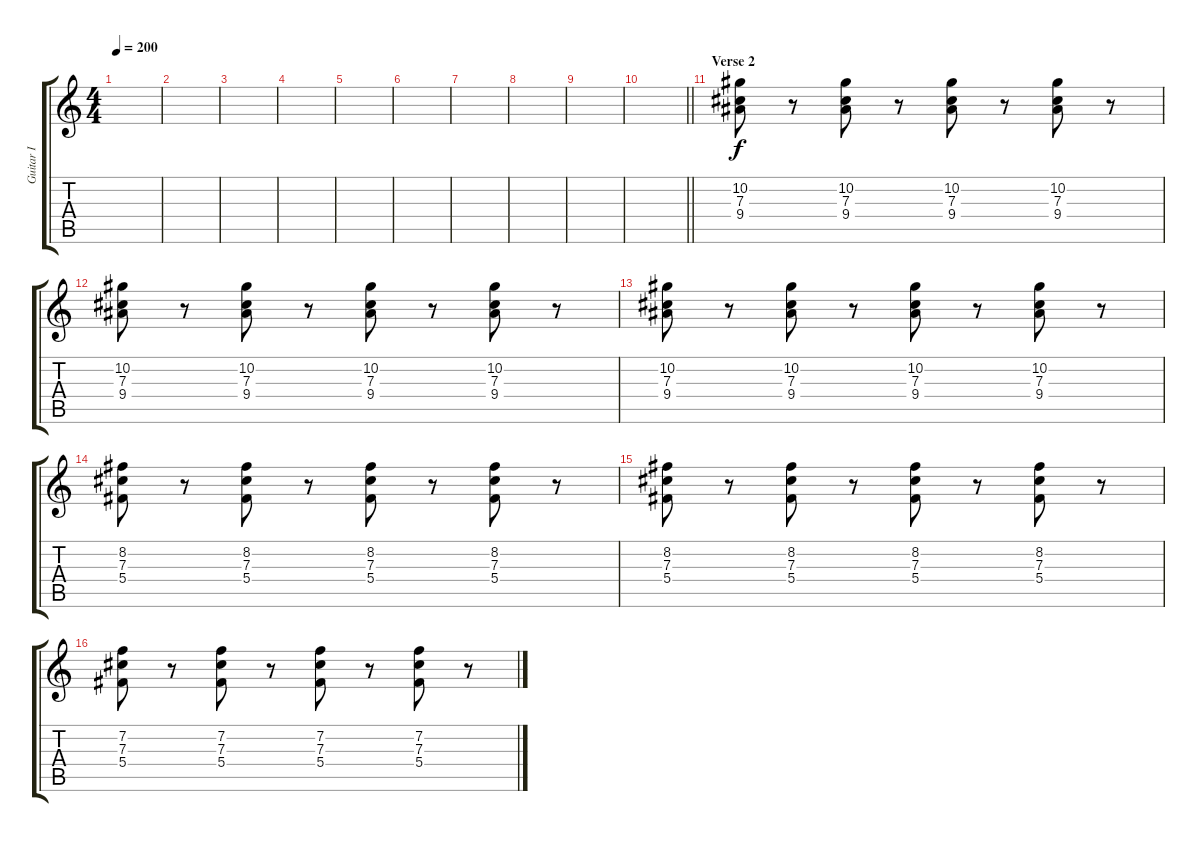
\track ("Guitar I" "Guitar I") {instrument overdrivenguitar}
\staff {score tabs}
\tuning (Eb4 Bb3 Gb3 Db3 Ab2 Db2) {hide}
\ts (4 4)
\tempo 200
\clef g2
\ks c
|
|
|
|
|
|
|
|
|
\barLineRight lightlight
|
\section ("" "Verse 2")
(10.2 7.3 9.4).8 r.8 (10.2 7.3 9.4).8 r.8 (10.2 7.3 9.4).8 r.8 (10.2 7.3 9.4).8 r.8 |
(10.2 7.3 9.4).8 r.8 (10.2 7.3 9.4).8 r.8 (10.2 7.3 9.4).8 r.8 (10.2 7.3 9.4).8 r.8 |
(10.2 7.3 9.4).8 r.8 (10.2 7.3 9.4).8 r.8 (10.2 7.3 9.4).8 r.8 (10.2 7.3 9.4).8 r.8 |
(8.2 7.3 5.4).8 r.8 (8.2 7.3 5.4).8 r.8 (8.2 7.3 5.4).8 r.8 (8.2 7.3 5.4).8 r.8 |
(8.2 7.3 5.4).8 r.8 (8.2 7.3 5.4).8 r.8 (8.2 7.3 5.4).8 r.8 (8.2 7.3 5.4).8 r.8 |
(7.2 7.3 5.4).8 r.8 (7.2 7.3 5.4).8 r.8 (7.2 7.3 5.4).8 r.8 (7.2 7.3 5.4).8 r.8
